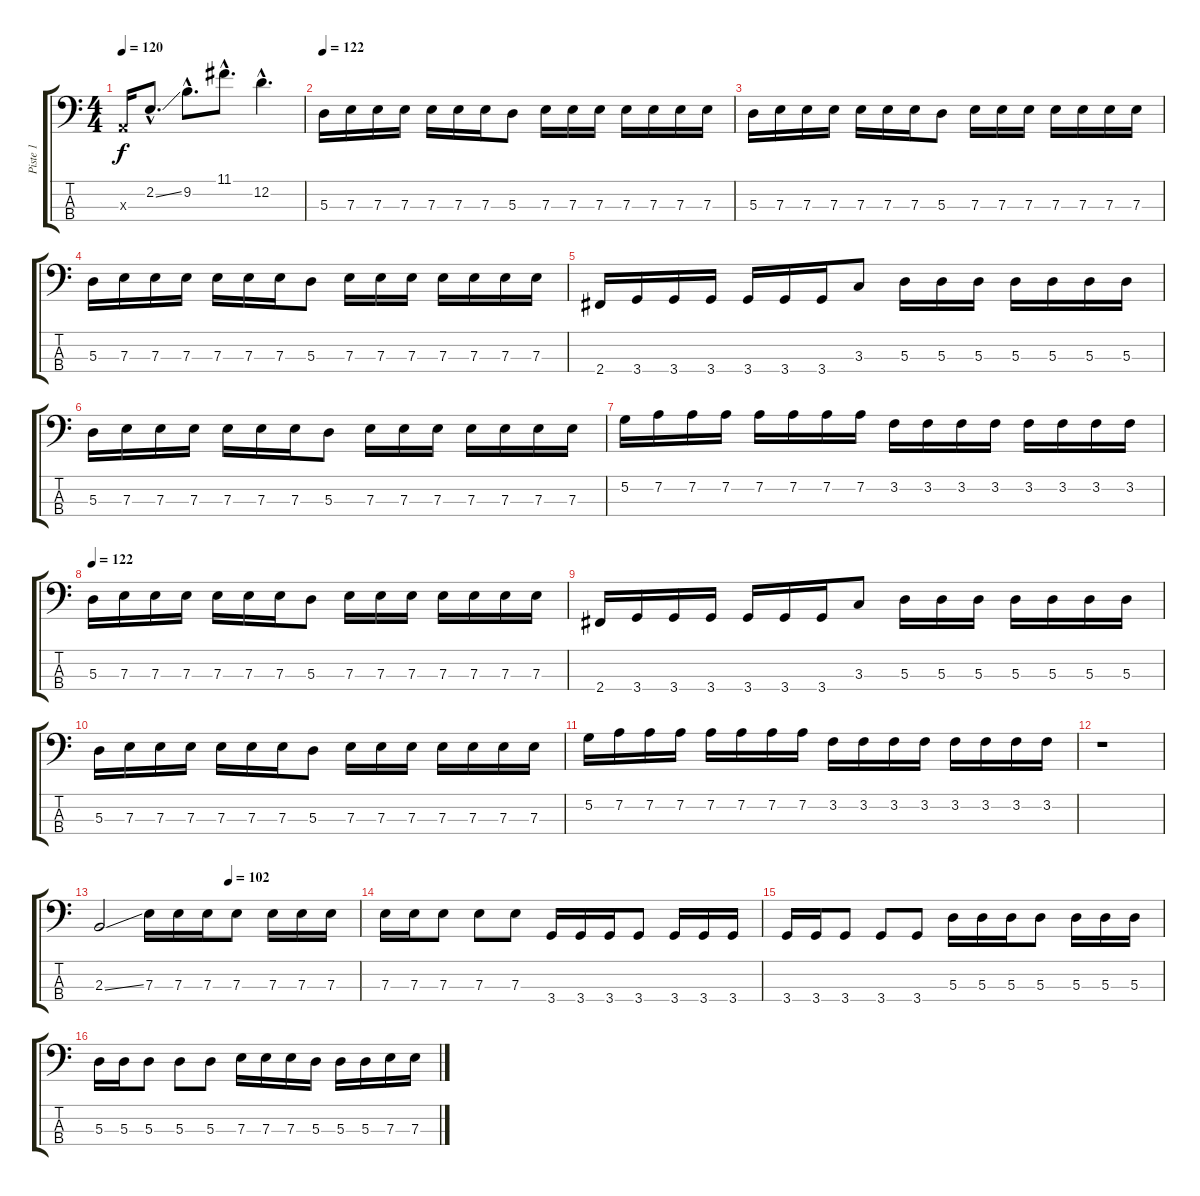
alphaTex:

\track ("Piste 1" "Piste 1") {instrument electricbassfinger}
\staff {score tabs}
\tuning (G2 D2 A1 E1) {hide}
\ts (4 4)
\tempo 120
\clef f4
\ks c
0.3{x}.16{dy f} 2.2{ss hac}.8{d} 9.2{hac}.8{d} 11.1{hac}.8{d} 12.2{hac}.4{d} |
\tempo 122
5.3.16 7.3.16 7.3.16 7.3.16 7.3.16 7.3.16 7.3.16 5.3.8 7.3.16 7.3.16 7.3.16 7.3.16 7.3.16 7.3.16 7.3.16 |
5.3.16 7.3.16 7.3.16 7.3.16 7.3.16 7.3.16 7.3.16 5.3.8 7.3.16 7.3.16 7.3.16 7.3.16 7.3.16 7.3.16 7.3.16 |
5.3.16 7.3.16 7.3.16 7.3.16 7.3.16 7.3.16 7.3.16 5.3.8 7.3.16 7.3.16 7.3.16 7.3.16 7.3.16 7.3.16 7.3.16 |
2.4.16 3.4.16 3.4.16 3.4.16 3.4.16 3.4.16 3.4.16 3.3.8 5.3.16 5.3.16 5.3.16 5.3.16 5.3.16 5.3.16 5.3.16 |
5.3.16 7.3.16 7.3.16 7.3.16 7.3.16 7.3.16 7.3.16 5.3.8 7.3.16 7.3.16 7.3.16 7.3.16 7.3.16 7.3.16 7.3.16 |
5.2.16 7.2.16 7.2.16 7.2.16 7.2.16 7.2.16 7.2.16 7.2.16 3.2.16 3.2.16 3.2.16 3.2.16 3.2.16 3.2.16 3.2.16 3.2.16 |
\tempo 122
5.3.16 7.3.16 7.3.16 7.3.16 7.3.16 7.3.16 7.3.16 5.3.8 7.3.16 7.3.16 7.3.16 7.3.16 7.3.16 7.3.16 7.3.16 |
2.4.16 3.4.16 3.4.16 3.4.16 3.4.16 3.4.16 3.4.16 3.3.8 5.3.16 5.3.16 5.3.16 5.3.16 5.3.16 5.3.16 5.3.16 |
5.3.16 7.3.16 7.3.16 7.3.16 7.3.16 7.3.16 7.3.16 5.3.8 7.3.16 7.3.16 7.3.16 7.3.16 7.3.16 7.3.16 7.3.16 |
5.2.16 7.2.16 7.2.16 7.2.16 7.2.16 7.2.16 7.2.16 7.2.16 3.2.16 3.2.16 3.2.16 3.2.16 3.2.16 3.2.16 3.2.16 3.2.16 |
r.1 |
\tempo (102 0.5)
2.3{ss}.2 7.3.16 7.3.16 7.3.16 7.3.8 7.3.16 7.3.16 7.3.16 |
7.3.16 7.3.16 7.3.8 7.3.8 7.3.8 3.4.16 3.4.16 3.4.16 3.4.8 3.4.16 3.4.16 3.4.16 |
3.4.16 3.4.16 3.4.8 3.4.8 3.4.8 5.3.16 5.3.16 5.3.16 5.3.8 5.3.16 5.3.16 5.3.16 |
5.3.16 5.3.16 5.3.8 5.3.8 5.3.8 7.3.16 7.3.16 7.3.16 5.3.16 5.3.16 5.3.16 7.3.16 7.3.16
